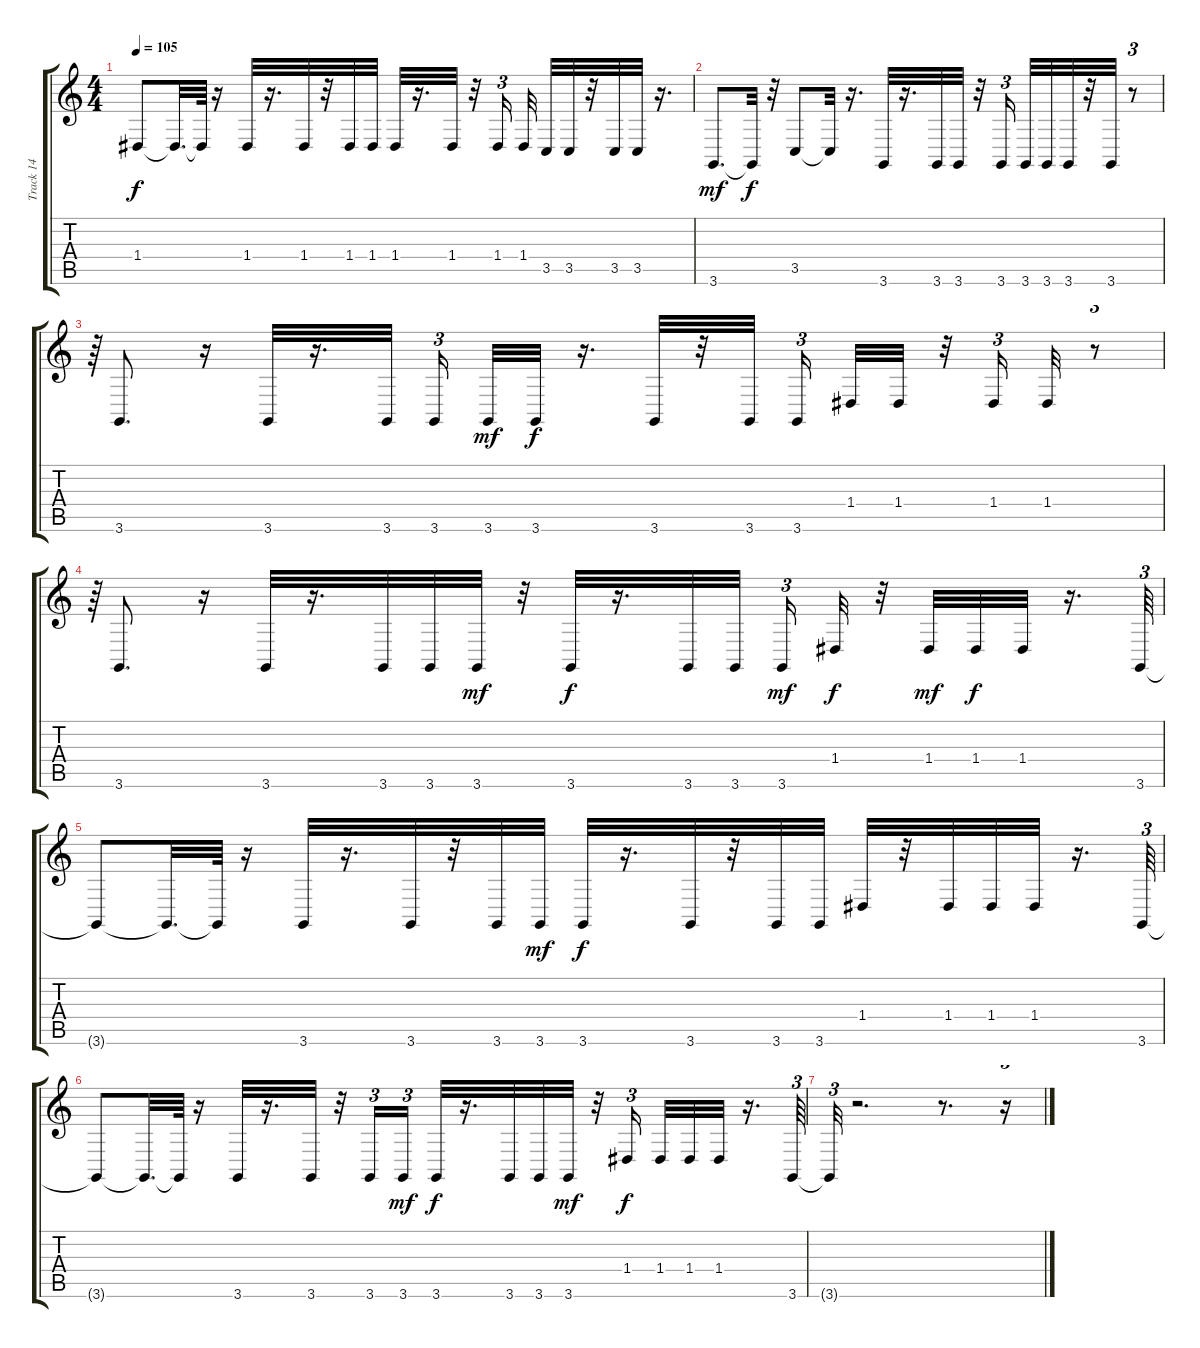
\track ("Track 14" "Track 14") {instrument stringensemble1}
\staff {score tabs}
\tuning (E4 B3 G3 D3 A2 E2) {hide}
\ts (4 4)
\tempo 105
\clef g2
\ks c
1.4{t}.8{dy f} 1.4{t}.32{d} 1.4{t}.64 r.16 1.4.32 r.16{d} 1.4.32 r.32 1.4.32 1.4.32 1.4.32 r.16{d} 1.4.32 r.32 1.4.16{tu (3 2)} 1.4.32 3.5.32 3.5.32 r.32 3.5.32 3.5.32 r.16{d} |
3.6.8{d dy mf} 3.6{t}.32{dy f} r.32 3.5.8 3.5{t}.32 r.16{d} 3.6.32 r.16{d} 3.6.32 3.6.32 r.32 3.6.16{tu (3 2)} 3.6.32 3.6.32 3.6.32 r.32 3.6.32 r.8{tu (3 2)} |
r.64{tu (3 2)} 3.6.8{d} r.16 3.6.32 r.16{d} 3.6.32{beam splitsecondary} 3.6.16{tu (3 2) beam splitsecondary} 3.6.32{dy mf} 3.6.32{dy f} r.16{d} 3.6.32 r.32 3.6.32 3.6.16{tu (3 2)} 1.4.32 1.4.32 r.32 1.4.16{tu (3 2)} 1.4.32 r.8{tu (3 2)} |
r.64{tu (3 2)} 3.6.8{d} r.16 3.6.32 r.16{d} 3.6.32 3.6.32 3.6.32{dy mf} r.32 3.6.32{dy f} r.16{d} 3.6.32 3.6.32{beam splitsecondary} 3.6.16{tu (3 2) dy mf} 1.4.32{dy f} r.32 1.4.32{dy mf} 1.4.32{dy f} 1.4.32 r.16{d} 3.6.64{tu (3 2)} |
3.6{t}.8 3.6{t}.32{d} 3.6{t}.64 r.16 3.6.32 r.16{d} 3.6.32 r.32 3.6.32 3.6.32{dy mf} 3.6.32{dy f} r.16{d} 3.6.32 r.32 3.6.32 3.6.32 1.4.32 r.32 1.4.32 1.4.32 1.4.32 r.16{d} 3.6.64{tu (3 2)} |
3.6{t}.8 3.6{t}.32{d} 3.6{t}.64 r.16 3.6.32 r.16{d} 3.6.32 r.32 3.6.16{tu (3 2)} 3.6.16{tu (3 2) dy mf} 3.6.32{dy f} r.16{d} 3.6.32 3.6.32 3.6.32{dy mf} r.32 1.4.16{tu (3 2) dy f beam splitsecondary} 1.4.32 1.4.32 1.4.32 r.16{d} 3.6.64{tu (3 2)} |
3.6{t}.32{tu (3 2)} r.2{d} r.8{d} r.16{tu (3 2)}
